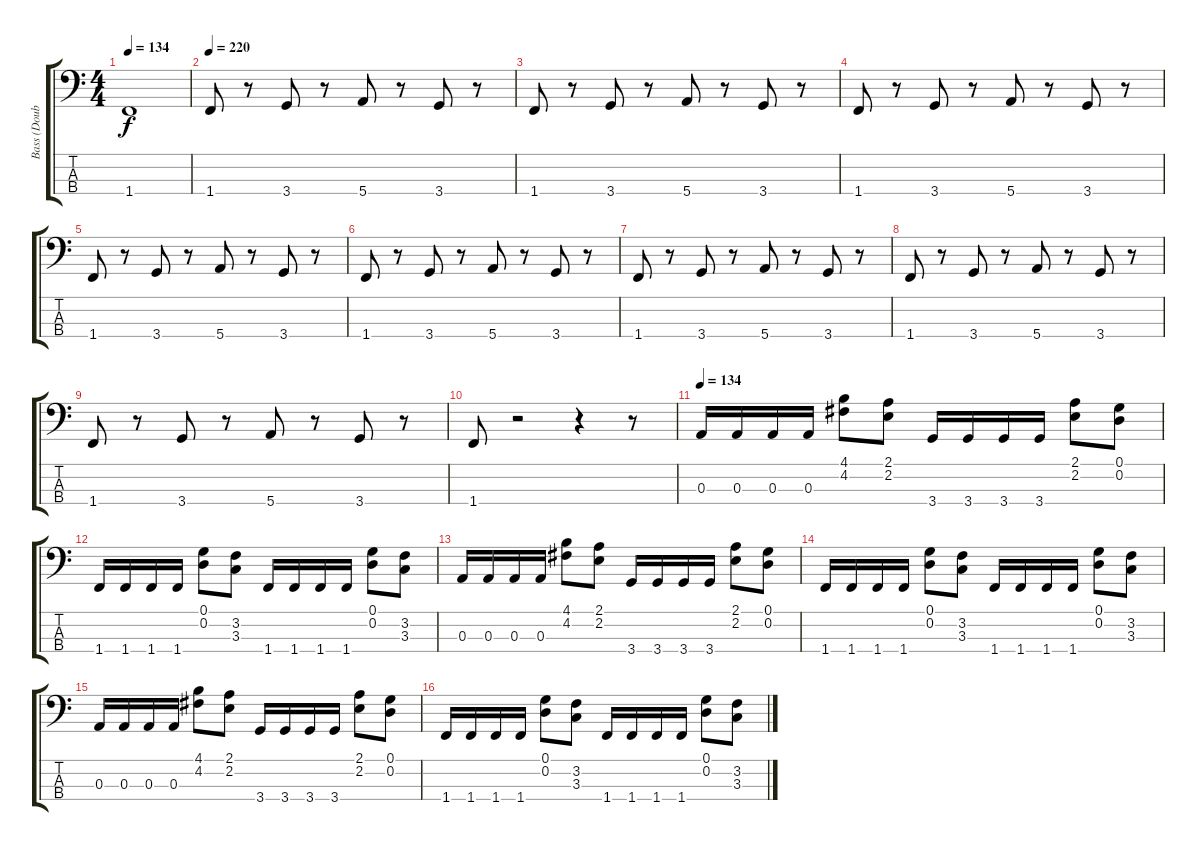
\track ("Bass (Double)" "Bass (Doub") {instrument electricbasspick}
\staff {score tabs}
\tuning (G2 D2 A1 E1) {hide}
\ts (4 4)
\tempo 134
\clef f4
\ks c
1.4{t}.1{dy f} |
\tempo 220
1.4.8 r.8 3.4.8 r.8 5.4.8 r.8 3.4.8 r.8 |
1.4.8 r.8 3.4.8 r.8 5.4.8 r.8 3.4.8 r.8 |
1.4.8 r.8 3.4.8 r.8 5.4.8 r.8 3.4.8 r.8 |
1.4.8 r.8 3.4.8 r.8 5.4.8 r.8 3.4.8 r.8 |
1.4.8 r.8 3.4.8 r.8 5.4.8 r.8 3.4.8 r.8 |
1.4.8 r.8 3.4.8 r.8 5.4.8 r.8 3.4.8 r.8 |
1.4.8 r.8 3.4.8 r.8 5.4.8 r.8 3.4.8 r.8 |
1.4.8 r.8 3.4.8 r.8 5.4.8 r.8 3.4.8 r.8 |
1.4.8 r.2 r.4 r.8 |
\tempo 134
0.3.16 0.3.16 0.3.16 0.3.16 (4.1 4.2).8 (2.1 2.2).8 3.4.16 3.4.16 3.4.16 3.4.16 (2.1 2.2).8 (0.1 0.2).8 |
1.4.16 1.4.16 1.4.16 1.4.16 (0.1 0.2).8 (3.2 3.3).8 1.4.16 1.4.16 1.4.16 1.4.16 (0.1 0.2).8 (3.2 3.3).8 |
0.3.16 0.3.16 0.3.16 0.3.16 (4.1 4.2).8 (2.1 2.2).8 3.4.16 3.4.16 3.4.16 3.4.16 (2.1 2.2).8 (0.1 0.2).8 |
1.4.16 1.4.16 1.4.16 1.4.16 (0.1 0.2).8 (3.2 3.3).8 1.4.16 1.4.16 1.4.16 1.4.16 (0.1 0.2).8 (3.2 3.3).8 |
0.3.16 0.3.16 0.3.16 0.3.16 (4.1 4.2).8 (2.1 2.2).8 3.4.16 3.4.16 3.4.16 3.4.16 (2.1 2.2).8 (0.1 0.2).8 |
1.4.16 1.4.16 1.4.16 1.4.16 (0.1 0.2).8 (3.2 3.3).8 1.4.16 1.4.16 1.4.16 1.4.16 (0.1 0.2).8 (3.2 3.3).8
